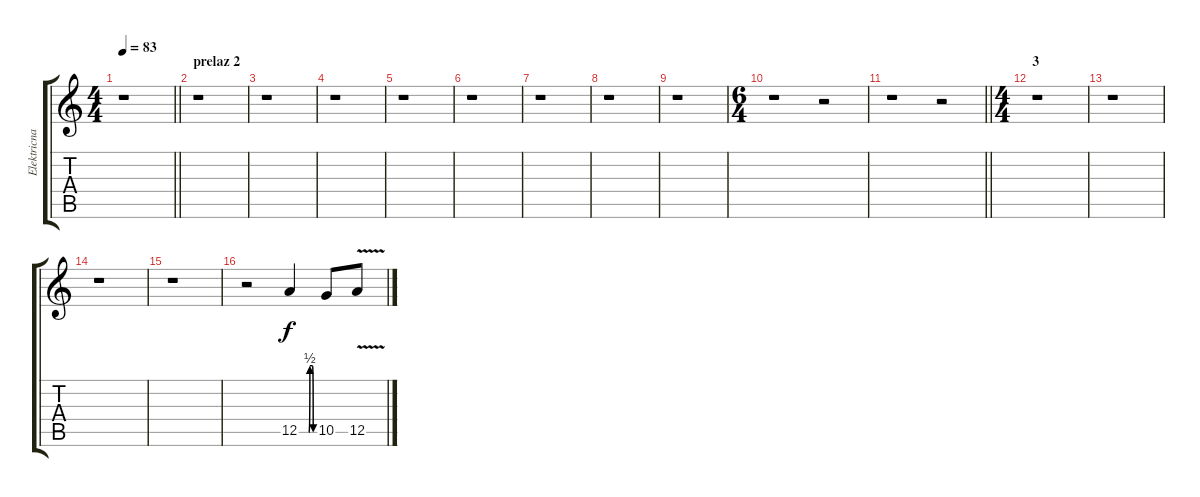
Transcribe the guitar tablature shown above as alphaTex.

\track ("Elektricna gitara" "Elektricna") {instrument overdrivenguitar}
\staff {score tabs}
\tuning (E4 B3 G3 D3 A2 E2) {hide}
\ts (4 4)
\tempo 83
\clef g2
\barLineRight lightlight
\ks c
r.1{dy f} |
\section ("" "prelaz 2")
r.1 |
r.1 |
r.1 |
r.1 |
r.1 |
r.1 |
r.1 |
r.1 |
\ts (6 4)
r.1 r.2 |
\barLineRight lightlight
r.1 r.2 |
\ts (4 4)
\section ("" "3")
r.1 |
r.1{volume 14} |
r.1 |
r.1 |
r.2 12.5{be (custom 0 0 38 0 42 2 52 2 55 0 60 0)}.4 10.5.8 12.5{v}.8
